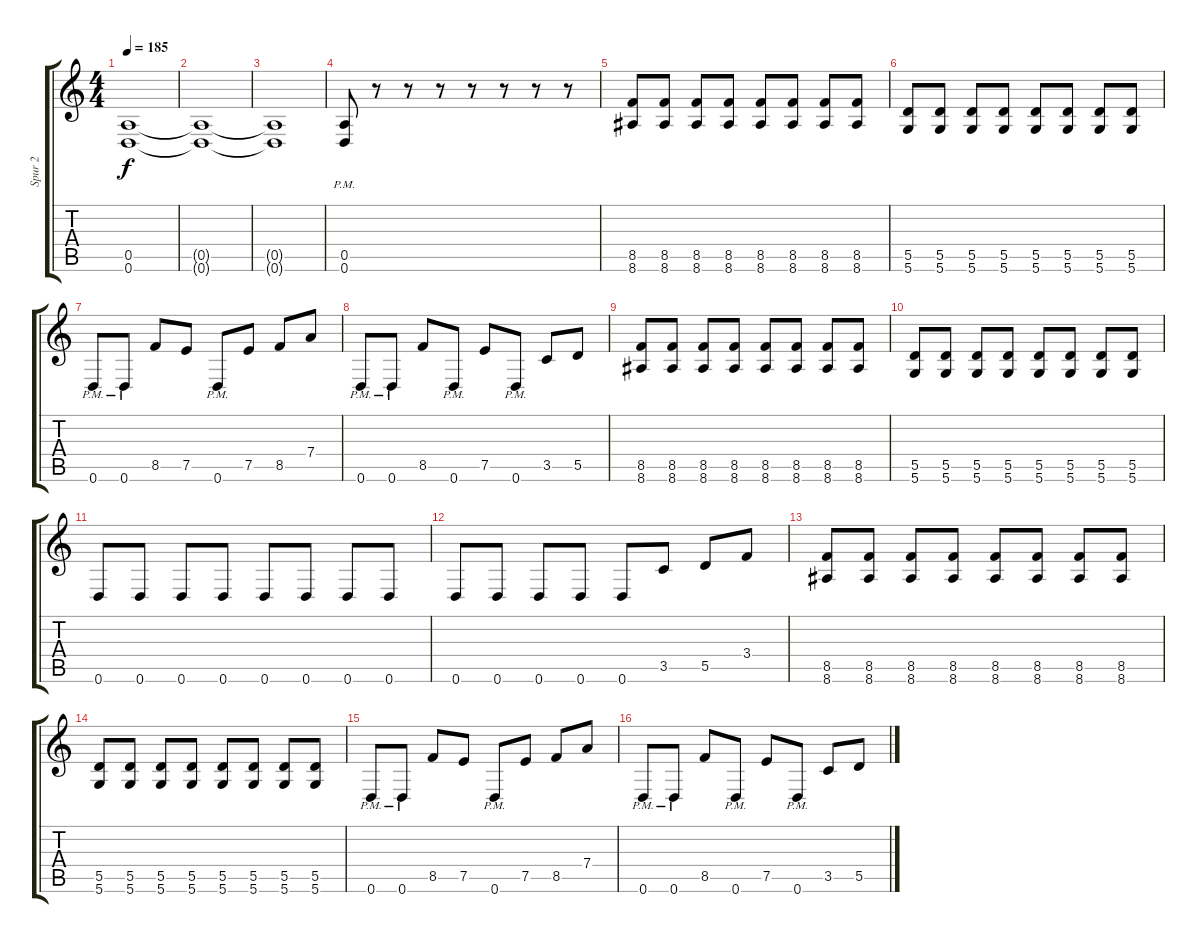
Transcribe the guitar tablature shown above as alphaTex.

\track ("Spur 2" "Spur 2") {instrument distortionguitar}
\staff {score tabs}
\tuning (E4 B3 G3 D3 A2 D2) {hide}
\ts (4 4)
\tempo 185
\clef g2
\ks c
(0.5 0.6).1{dy f} |
(0.5{t} 0.6{t}).1 |
(0.5{t} 0.6{t}).1 |
(0.5{pm} 0.6{pm}).8 r.8 r.8 r.8 r.8 r.8 r.8 r.8 |
(8.5 8.6).8 (8.5 8.6).8 (8.5 8.6).8 (8.5 8.6).8 (8.5 8.6).8 (8.5 8.6).8 (8.5 8.6).8 (8.5 8.6).8 |
(5.5 5.6).8 (5.5 5.6).8 (5.5 5.6).8 (5.5 5.6).8 (5.5 5.6).8 (5.5 5.6).8 (5.5 5.6).8 (5.5 5.6).8 |
0.6{pm}.8 0.6{pm}.8 8.5.8 7.5.8 0.6{pm}.8 7.5.8 8.5.8 7.4.8 |
0.6{pm}.8 0.6{pm}.8 8.5.8 0.6{pm}.8 7.5.8 0.6{pm}.8 3.5.8 5.5.8 |
(8.5 8.6).8 (8.5 8.6).8 (8.5 8.6).8 (8.5 8.6).8 (8.5 8.6).8 (8.5 8.6).8 (8.5 8.6).8 (8.5 8.6).8 |
(5.5 5.6).8 (5.5 5.6).8 (5.5 5.6).8 (5.5 5.6).8 (5.5 5.6).8 (5.5 5.6).8 (5.5 5.6).8 (5.5 5.6).8 |
0.6.8 0.6.8 0.6.8 0.6.8 0.6.8 0.6.8 0.6.8 0.6.8 |
0.6.8 0.6.8 0.6.8 0.6.8 0.6.8 3.5.8 5.5.8 3.4.8 |
(8.5 8.6).8 (8.5 8.6).8 (8.5 8.6).8 (8.5 8.6).8 (8.5 8.6).8 (8.5 8.6).8 (8.5 8.6).8 (8.5 8.6).8 |
(5.5 5.6).8 (5.5 5.6).8 (5.5 5.6).8 (5.5 5.6).8 (5.5 5.6).8 (5.5 5.6).8 (5.5 5.6).8 (5.5 5.6).8 |
0.6{pm}.8 0.6{pm}.8 8.5.8 7.5.8 0.6{pm}.8 7.5.8 8.5.8 7.4.8 |
0.6{pm}.8 0.6{pm}.8 8.5.8 0.6{pm}.8 7.5.8 0.6{pm}.8 3.5.8 5.5.8
